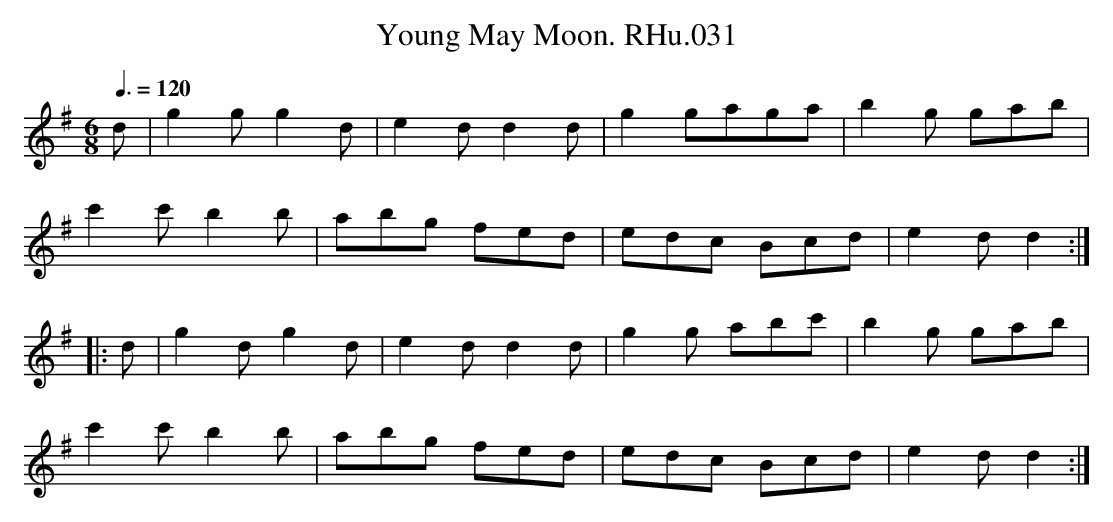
X:1
T:Young May Moon. RHu.031
M:6/8
L:1/8
Q:3/8=120
K:G
d|g2gg2d|e2dd2d|g2gaga|b2g gab|
c'2c'b2b|abg fed|edc Bcd|e2dd2:|
|:d|g2dg2d|e2dd2d|g2g abc'|b2g gab|
c'2c' b2b|abg fed|edc Bcd|e2dd2:|
